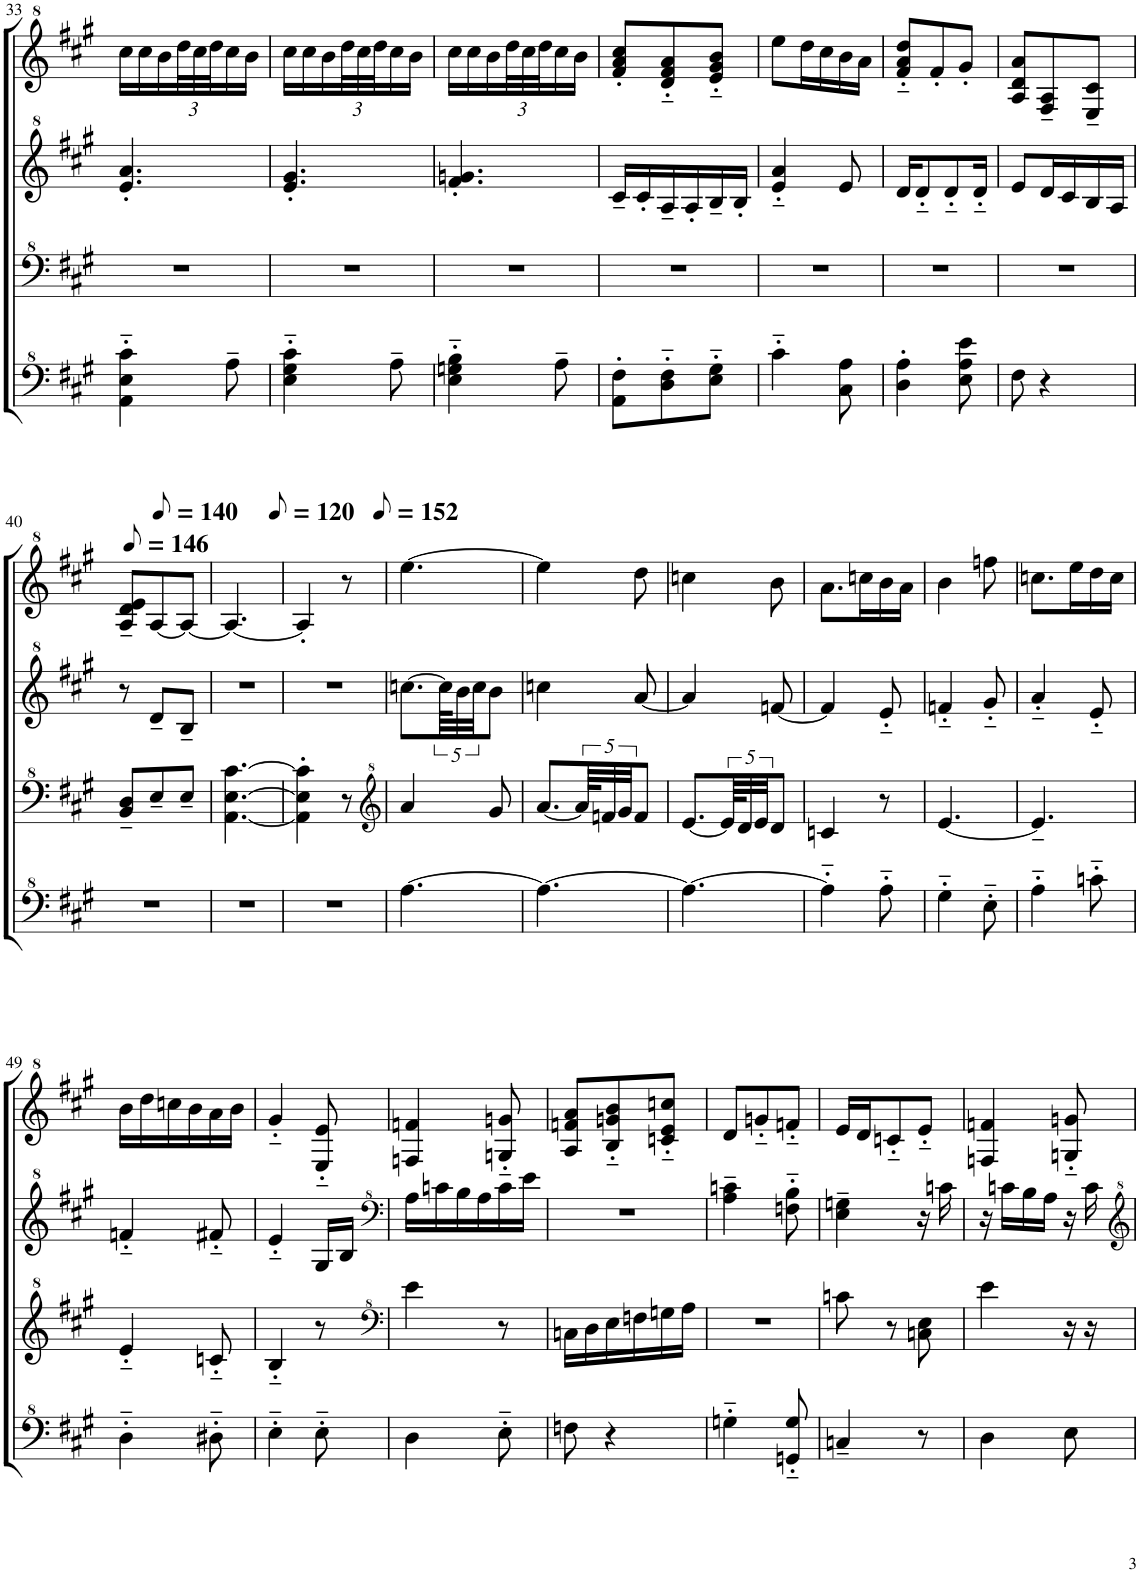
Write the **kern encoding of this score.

**kern	**kern	**kern	**kern
*part1	*part1	*part1	*part1
*staff4	*staff3	*staff2	*staff1
*I"Model III	*	*	*
!!LO:PB:g=z
*clefF^4	*clefF^4	*clefG^2	*clefG^2
*k[f#c#g#]	*k[f#c#g#]	*k[f#c#g#]	*k[f#c#g#]
*M3/8	*M3/8	*M3/8	*M3/8
=33	=33	=33	=33
4A\'~ 4e\'~ 4cc#\'~	4.r	4.ee/' 4.aa/'	16ccc#\LL
.	.	.	16ccc#\
.	.	.	16bb\
*	*	*	*Xbrackettup
.	.	.	48ddd\L
.	.	.	48ccc#\
.	.	.	48ddd\J
8a~\	.	.	16ccc#\
.	.	.	16bb\JJ
=34	=34	=34	=34
4e\'~ 4g#\'~ 4cc#\'~	4.r	4.ee/' 4.gg#/'	16ccc#\LL
.	.	.	16ccc#\
.	.	.	16bb\
.	.	.	48ddd\L
.	.	.	48ccc#\
.	.	.	48ddd\J
8a~\	.	.	16ccc#\
.	.	.	16bb\JJ
=35	=35	=35	=35
4e\'~ 4gn\'~ 4b\'~	4.r	4.ff#/' 4.ggn/'	16ccc#\LL
.	.	.	16ccc#\
.	.	.	16bb\
.	.	.	48ddd\L
.	.	.	48ccc#\
.	.	.	48ddd\J
8a~\	.	.	16ccc#\
.	.	.	16bb\JJ
=36	=36	=36	=36
8A\' 8f#\'L	4.r	16cc#~/LL	8ff#/' 8aa/' 8ccc#/'L
.	.	16cc#'/	.
8d\'~ 8f#\'~	.	16a~/	8dd/'~ 8ff#/'~ 8aa/'~
.	.	16a'/	.
8e\'~ 8g#\'~J	.	16b~/	8ee/'~ 8gg#/'~ 8bb/'~J
.	.	16b'/JJ	.
=37	=37	=37	=37
4cc#'~\	4.r	4ee/'~ 4aa/'~	8eee\L
.	.	.	16ddd\L
.	.	.	16ccc#\
8c#\ 8a\	.	8ee/	16bb\
.	.	.	16aa\JJ
=38	=38	=38	=38
4d\' 4a\'	4.r	16dd/KL	8ff#/'~ 8aa/'~ 8ddd/'~L
.	.	8dd'~/	.
.	.	.	8ff#'/
.	.	8dd'~/	.
8e\ 8a\ 8ee\	.	.	8gg#'/J
.	.	16dd'~/Jk	.
=39	=39	=39	=39
8f#\	4.r	8ee/L	8a/ 8dd/ 8aa/L
4r	.	16dd/L	8f#/~ 8a/~
.	.	16cc#/	.
.	.	16b/	8e/~ 8cc#/~J
.	.	16a/JJ	.
!!LO:LB:g=z
=40	=40	=40	=40
4.r	8B/~ 8d/~L	8r	8a/~ 8dd/~ 8ee/~L
*	*	*	*MM73
.	8e~/	8dd~/L	[8a/
*	*	*	*MM70
.	8e~/J	8b~/J	8a/J_
=41	=41	=41	=41
4.r	[4.A\ [4.e\ [4.cc#\	4.r	4.a/_
=42	=42	=42	=42
*	*	*	*MM60
4.r	4A\]' 4e\]' 4cc#\]'	4.r	4a'/]
.	8r	.	8r
=43	=43	=43	=43
*	*clefG^2	*	*
*	*	*	*MM76
[4.a\	4aa/	[8.cccn\L	[4.eee\
.	.	80ccc\KLL]	.
.	.	40bb\	.
.	.	40ccc\JJ	.
.	8gg#/	8bb\J	.
=44	=44	=44	=44
4.a\_	[8.aa/L	4cccn\	4eee\]
.	80aa/KLL]	.	.
.	40ffn/	.	.
.	40gg#/JJ	.	.
.	8ff/J	[8aa/	8ddd\
=45	=45	=45	=45
4.a\_	[8.ee/L	4aa/]	4cccn\
.	80ee/KLL]	.	.
.	40dd/	.	.
.	40ee/JJ	.	.
.	8dd/J	[8ffn/	8bb\
=46	=46	=46	=46
4a'~\]	4ccn/	4ff/]	8.aa\L
.	.	.	16cccn\L
8a'~\	8r	8ee'~/	16bb\
.	.	.	16aa\JJ
=47	=47	=47	=47
4g#'~\	[4.ee/	4ffn'~/	4bb\
8e'~\	.	8gg#'~/	8fffn\
=48	=48	=48	=48
4a'~\	4.ee~/]	4aa'~/	8.cccn\L
.	.	.	16eee\L
8ccn'~\	.	8ee'~/	16ddd\
.	.	.	16ccc\JJ
!!LO:LB:g=z
=49	=49	=49	=49
4d'~\	4ee'~/	4ffn'~/	16bb\LL
.	.	.	16ddd\
.	.	.	16cccn\
.	.	.	16bb\
8d#X'~\	8ccn'~/	8ff#X'~/	16aa\
.	.	.	16bb\JJ
=50	=50	=50	=50
4e'~\	4b'~/	4ee'~/	4gg#'~/
8e'~\	8r	16g#/LL	8e/'~ 8ee/'~
.	.	16b/JJ	.
=51	=51	=51	=51
*	*clefF^4	*clefF^4	*
4d\	4ee\	16a\LL	4fn/ 4ffn/
.	.	16ccn\	.
.	.	16b\	.
.	.	16a\	.
8e'~\	8r	16cc\	8gn/'~ 8ggn/'~
.	.	16ee\JJ	.
=52	=52	=52	=52
8fn\	16cn\LL	4.r	8a/ 8ffn/ 8aa/L
.	16d\	.	.
4r	16e\	.	8b/'~ 8ggn/'~ 8bb/'~
.	16fn\	.	.
.	16gn\	.	8ccn/'~ 8ee/'~ 8cccn/'~J
.	16a\JJ	.	.
=53	=53	=53	=53
4gn'~\	4.r	4a\~ 4ccn\~	8dd/L
.	.	.	8ggn'~/
8Gn/'~ 8g/'~	.	8fn\'~ 8b\'~	8ffn'~/J
=54	=54	=54	=54
4cn~/	8ccn\	4e\~ 4gn\~	16ee/LL
.	.	.	16dd/J
.	8r	.	8ccn'~/
8r	8cn\ 8e\	16r	8ee'~/J
.	.	16ccn\	.
=55	=55	=55	=55
4d\	4ee\	16r	4fn/ 4ffn/
.	.	16ccn\LL	.
.	.	16b\	.
.	.	16a\JJ	.
8e\	16r	16r	8gn/'~ 8ggn/'~
.	16r	16cc\	.
=	=	=	=
*-	*-	*-	*-
